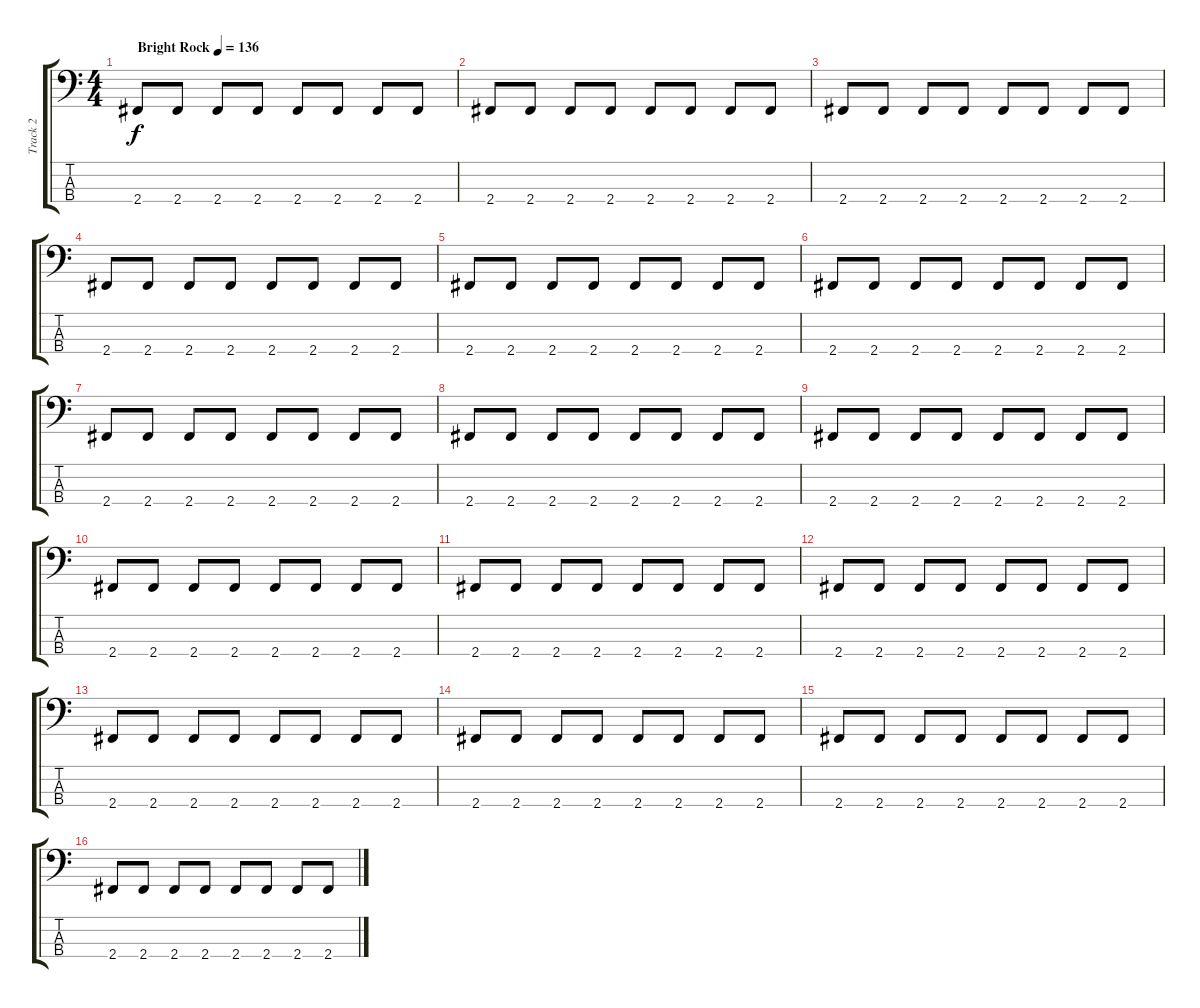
\track ("Track 2" "Track 2") {instrument electricbassfinger}
\staff {score tabs}
\tuning (G2 D2 A1 E1) {hide}
\ts (4 4)
\tempo (136 "Bright Rock")
\clef f4
\ks c
2.4.8{dy f instrument electricbassfinger} 2.4.8 2.4.8 2.4.8 2.4.8 2.4.8 2.4.8 2.4.8 |
2.4.8 2.4.8 2.4.8 2.4.8 2.4.8 2.4.8 2.4.8 2.4.8 |
2.4.8 2.4.8 2.4.8 2.4.8 2.4.8 2.4.8 2.4.8 2.4.8 |
2.4.8 2.4.8 2.4.8 2.4.8 2.4.8 2.4.8 2.4.8 2.4.8 |
2.4.8 2.4.8 2.4.8 2.4.8 2.4.8 2.4.8 2.4.8 2.4.8 |
2.4.8 2.4.8 2.4.8 2.4.8 2.4.8 2.4.8 2.4.8 2.4.8 |
2.4.8 2.4.8 2.4.8 2.4.8 2.4.8 2.4.8 2.4.8 2.4.8 |
2.4.8 2.4.8 2.4.8 2.4.8 2.4.8 2.4.8 2.4.8 2.4.8 |
2.4.8 2.4.8 2.4.8 2.4.8 2.4.8 2.4.8 2.4.8 2.4.8 |
2.4.8 2.4.8 2.4.8 2.4.8 2.4.8 2.4.8 2.4.8 2.4.8 |
2.4.8 2.4.8 2.4.8 2.4.8 2.4.8 2.4.8 2.4.8 2.4.8 |
2.4.8 2.4.8 2.4.8 2.4.8 2.4.8 2.4.8 2.4.8 2.4.8 |
2.4.8 2.4.8 2.4.8 2.4.8 2.4.8 2.4.8 2.4.8 2.4.8 |
2.4.8 2.4.8 2.4.8 2.4.8 2.4.8 2.4.8 2.4.8 2.4.8 |
2.4.8 2.4.8 2.4.8 2.4.8 2.4.8 2.4.8 2.4.8 2.4.8 |
2.4.8 2.4.8 2.4.8 2.4.8 2.4.8 2.4.8 2.4.8 2.4.8
